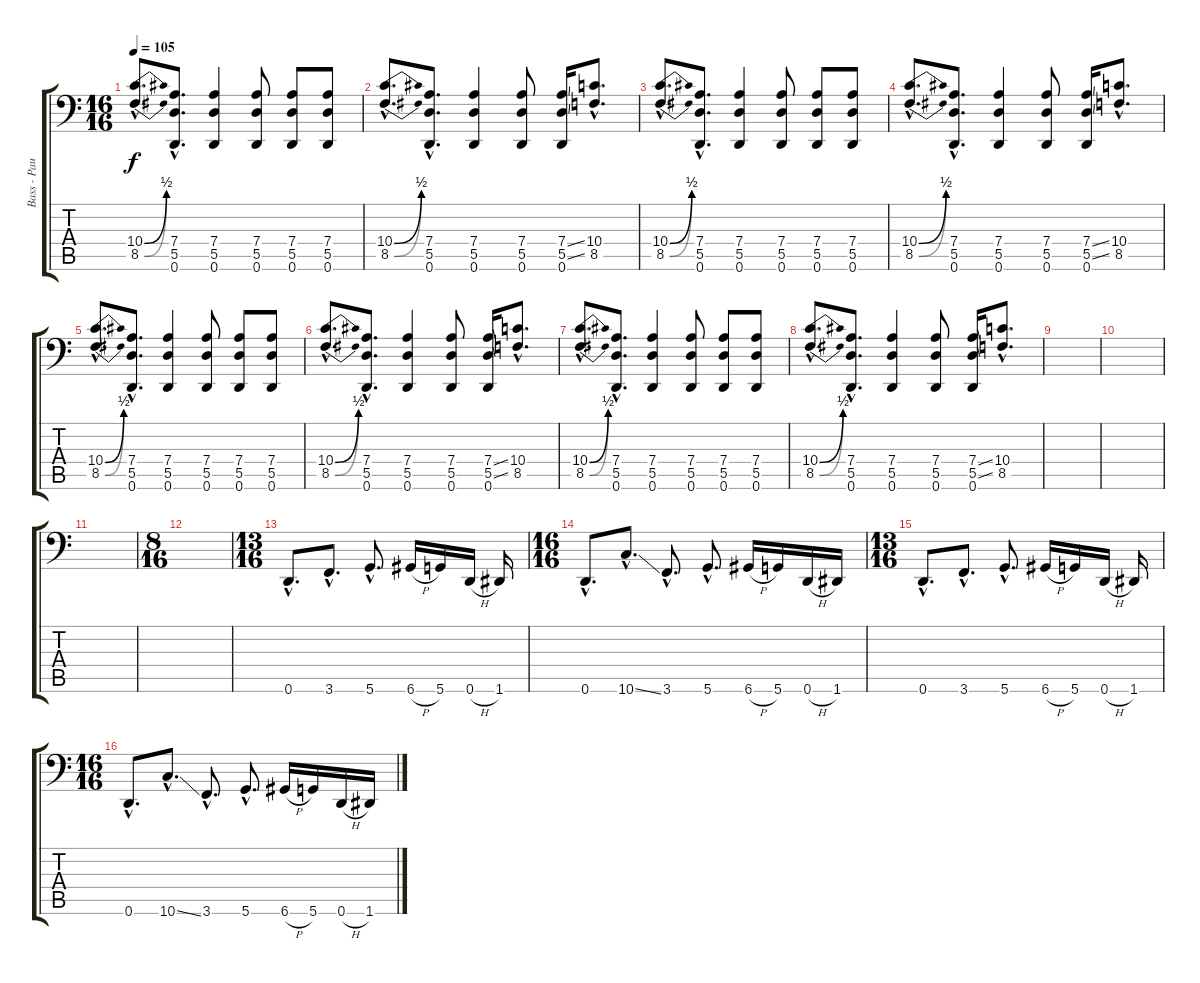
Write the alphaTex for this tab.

\track ("Bass - Paul" "Bass - Pau") {instrument slapbass2}
\staff {score tabs}
\tuning (E3 B2 G2 D2 A1 D1) {hide}
\ts (16 16)
\tempo 105
\clef f4
\ks c
(10.4{be (bend 0 0 60 2) hac} 8.5{be (bend 0 0 60 2) hac}).8{d dy f} (7.4{hac} 5.5{hac} 0.6{hac}).8{d} (7.4 5.5 0.6).4 (7.4 5.5 0.6).8 (7.4 5.5 0.6).8 (7.4 5.5 0.6).8 |
(10.4{be (bend 0 0 60 2) hac} 8.5{be (bend 0 0 60 2) hac}).8{d} (7.4{hac} 5.5{hac} 0.6{hac}).8{d} (7.4 5.5 0.6).4 (7.4 5.5 0.6).8 (7.4{ss} 5.5{ss} 0.6).16 (10.4{hac} 8.5{hac}).8{d} |
(10.4{be (bend 0 0 60 2) hac} 8.5{be (bend 0 0 60 2) hac}).8{d} (7.4{hac} 5.5{hac} 0.6{hac}).8{d} (7.4 5.5 0.6).4 (7.4 5.5 0.6).8 (7.4 5.5 0.6).8 (7.4 5.5 0.6).8 |
(10.4{be (bend 0 0 60 2) hac} 8.5{be (bend 0 0 60 2) hac}).8{d} (7.4{hac} 5.5{hac} 0.6{hac}).8{d} (7.4 5.5 0.6).4 (7.4 5.5 0.6).8 (7.4{ss} 5.5{ss} 0.6).16 (10.4{hac} 8.5{hac}).8{d} |
(10.4{be (bend 0 0 60 2) hac} 8.5{be (bend 0 0 60 2) hac}).8{d} (7.4{hac} 5.5{hac} 0.6{hac}).8{d} (7.4 5.5 0.6).4 (7.4 5.5 0.6).8 (7.4 5.5 0.6).8 (7.4 5.5 0.6).8 |
(10.4{be (bend 0 0 60 2) hac} 8.5{be (bend 0 0 60 2) hac}).8{d} (7.4{hac} 5.5{hac} 0.6{hac}).8{d} (7.4 5.5 0.6).4 (7.4 5.5 0.6).8 (7.4{ss} 5.5{ss} 0.6).16 (10.4{hac} 8.5{hac}).8{d} |
(10.4{be (bend 0 0 60 2) hac} 8.5{be (bend 0 0 60 2) hac}).8{d} (7.4{hac} 5.5{hac} 0.6{hac}).8{d} (7.4 5.5 0.6).4 (7.4 5.5 0.6).8 (7.4 5.5 0.6).8 (7.4 5.5 0.6).8 |
(10.4{be (bend 0 0 60 2) hac} 8.5{be (bend 0 0 60 2) hac}).8{d} (7.4{hac} 5.5{hac} 0.6{hac}).8{d} (7.4 5.5 0.6).4 (7.4 5.5 0.6).8 (7.4{ss} 5.5{ss} 0.6).16 (10.4{hac} 8.5{hac}).8{d} |
|
|
|
\ts (8 16)
|
\ts (13 16)
0.6{hac}.8{d} 3.6{hac}.8{d} 5.6{hac}.8{d} 6.6{h}.16 5.6.16 0.6{h}.16 1.6.16 |
\ts (16 16)
0.6{hac}.8{d} 10.6{ss hac}.8{d} 3.6{hac}.8{d} 5.6{hac}.8{d} 6.6{h}.16 5.6.16 0.6{h}.16 1.6.16 |
\ts (13 16)
0.6{hac}.8{d} 3.6{hac}.8{d} 5.6{hac}.8{d} 6.6{h}.16 5.6.16 0.6{h}.16 1.6.16 |
\ts (16 16)
0.6{hac}.8{d} 10.6{ss hac}.8{d} 3.6{hac}.8{d} 5.6{hac}.8{d} 6.6{h}.16 5.6.16 0.6{h}.16 1.6.16
